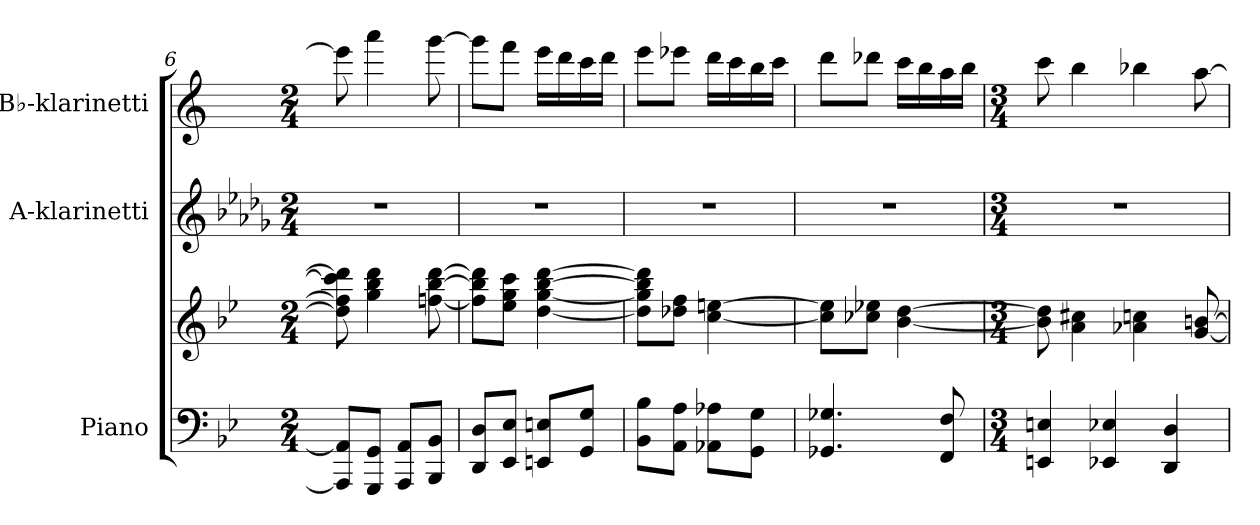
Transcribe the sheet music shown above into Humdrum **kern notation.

**kern	**kern	**kern	**kern
*part3	*part3	*part2	*part1
*staff4	*staff3	*staff2	*staff1
*I"Piano	*	*I"A-klarinetti	*I"B♭-klarinetti
*I'Pno.	*	*	*
*clefF4	*clefG2	*clefG2	*clefG2
*	*	*ITrd1c2	*ITrd1c2
*k[b-e-]	*k[b-e-]	*k[b-e-a-d-g-c-f-]	*k[b-e-]
*M2/4	*M2/4	*M2/4	*M2/4
=6	=6	=6	=6
8AAA/] 8AA/]L	8dd\] 8ff#\] 8ccc\] 8ddd\]	2r	8ddd\]
8GGG/ 8GG/J	4gg\ 4bb-\ 4ddd\	.	4ggg\
8AAA/ 8AA/L	.	.	.
8BBB-/ 8BB-/J	[8ffn\ [8bb-\ [8ddd\	.	[8fff\
!!LO:LB:g=z
=7	=7	=7	=7
8DD/ 8D/L	8ff\] 8bb-\] 8ddd\]L	2r	8fff\L]
8EE-/ 8E-/J	8ee-\ 8gg\ 8ccc\J	.	8eee-\J
8EEn/ 8En/L	[4dd\ [4gg\ [4bb-\ [4ddd\	.	16ddd\LL
.	.	.	16ccc\
8GG/ 8G/J	.	.	16bb-\
.	.	.	16ccc\JJ
=8	=8	=8	=8
8BB-\ 8B-\L	8dd\] 8gg\] 8bb-\] 8ddd\]L	2r	8ddd\L
8AA\ 8A\J	8dd-X\ 8ff\J	.	8ddd-X\J
8AA-X\ 8A-X\L	[4cc\ [4een\	.	16ccc\LL
.	.	.	16bb-\
8GG\ 8G\J	.	.	16aa\
.	.	.	16bb-\JJ
=9	=9	=9	=9
4.GG-X/ 4.G-X/	8cc\] 8ee\]L	2r	8ccc\L
.	8cc-X\ 8ee-X\J	.	8ccc-X\J
.	[4b-\ [4dd\	.	16bb-\LL
.	.	.	16aa\
8FF/ 8F/	.	.	16gg\
.	.	.	16aa\JJ
=10	=10	=10	=10
*M3/4	*M3/4	*M3/4	*M3/4
4EEn/ 4En/	8b-\] 8dd\]	2.r	8bb-\
.	4a\ 4cc#X\	.	4aa\
4EE-X/ 4E-X/	.	.	.
.	4a-X\ 4ccn\	.	4aa-X\
4DD/ 4D/	.	.	.
.	[8g/ [8bn/	.	[8gg\
=	=	=	=
*-	*-	*-	*-
